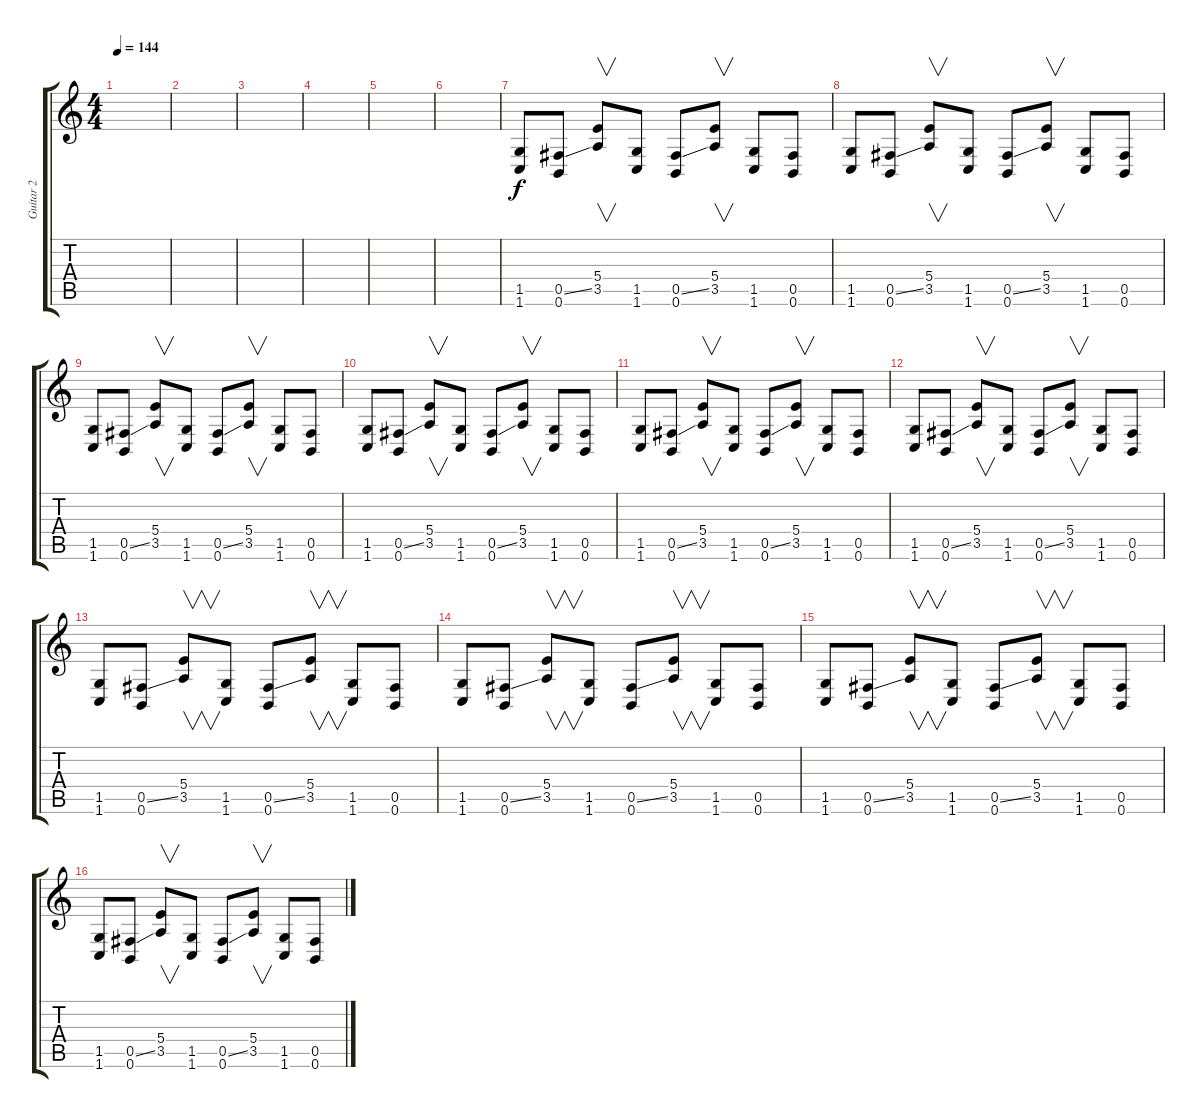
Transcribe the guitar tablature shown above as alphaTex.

\track ("Guitar 2" "Guitar 2") {instrument overdrivenguitar}
\staff {score tabs}
\tuning (Db4 Ab3 E3 B2 Gb2 B1) {hide}
\ts (4 4)
\tempo 144
\clef g2
\ks c
|
|
|
|
|
|
(1.5 1.6).8 (0.5{ss} 0.6).8 (5.4 3.5).8{v} (1.5 1.6).8 (0.5{ss} 0.6).8 (5.4 3.5).8{v} (1.5 1.6).8 (0.5 0.6).8 |
(1.5 1.6).8 (0.5{ss} 0.6).8 (5.4 3.5).8{v} (1.5 1.6).8 (0.5{ss} 0.6).8 (5.4 3.5).8{v} (1.5 1.6).8 (0.5 0.6).8 |
(1.5 1.6).8 (0.5{ss} 0.6).8 (5.4 3.5).8{v} (1.5 1.6).8 (0.5{ss} 0.6).8 (5.4 3.5).8{v} (1.5 1.6).8 (0.5 0.6).8 |
(1.5 1.6).8 (0.5{ss} 0.6).8 (5.4 3.5).8{v} (1.5 1.6).8 (0.5{ss} 0.6).8 (5.4 3.5).8{v} (1.5 1.6).8 (0.5 0.6).8 |
(1.5 1.6).8 (0.5{ss} 0.6).8 (5.4 3.5).8{v} (1.5 1.6).8 (0.5{ss} 0.6).8 (5.4 3.5).8{v} (1.5 1.6).8 (0.5 0.6).8 |
(1.5 1.6).8 (0.5{ss} 0.6).8 (5.4 3.5).8{v} (1.5 1.6).8 (0.5{ss} 0.6).8 (5.4 3.5).8{v} (1.5 1.6).8 (0.5 0.6).8 |
(1.5 1.6).8 (0.5{ss} 0.6).8 (5.4 3.5).8{v} (1.5 1.6).8 (0.5{ss} 0.6).8 (5.4 3.5).8{v} (1.5 1.6).8 (0.5 0.6).8 |
(1.5 1.6).8 (0.5{ss} 0.6).8 (5.4 3.5).8{v} (1.5 1.6).8 (0.5{ss} 0.6).8 (5.4 3.5).8{v} (1.5 1.6).8 (0.5 0.6).8 |
(1.5 1.6).8 (0.5{ss} 0.6).8 (5.4 3.5).8{v} (1.5 1.6).8 (0.5{ss} 0.6).8 (5.4 3.5).8{v} (1.5 1.6).8 (0.5 0.6).8 |
(1.5 1.6).8 (0.5{ss} 0.6).8 (5.4 3.5).8{v} (1.5 1.6).8 (0.5{ss} 0.6).8 (5.4 3.5).8{v} (1.5 1.6).8 (0.5 0.6).8
